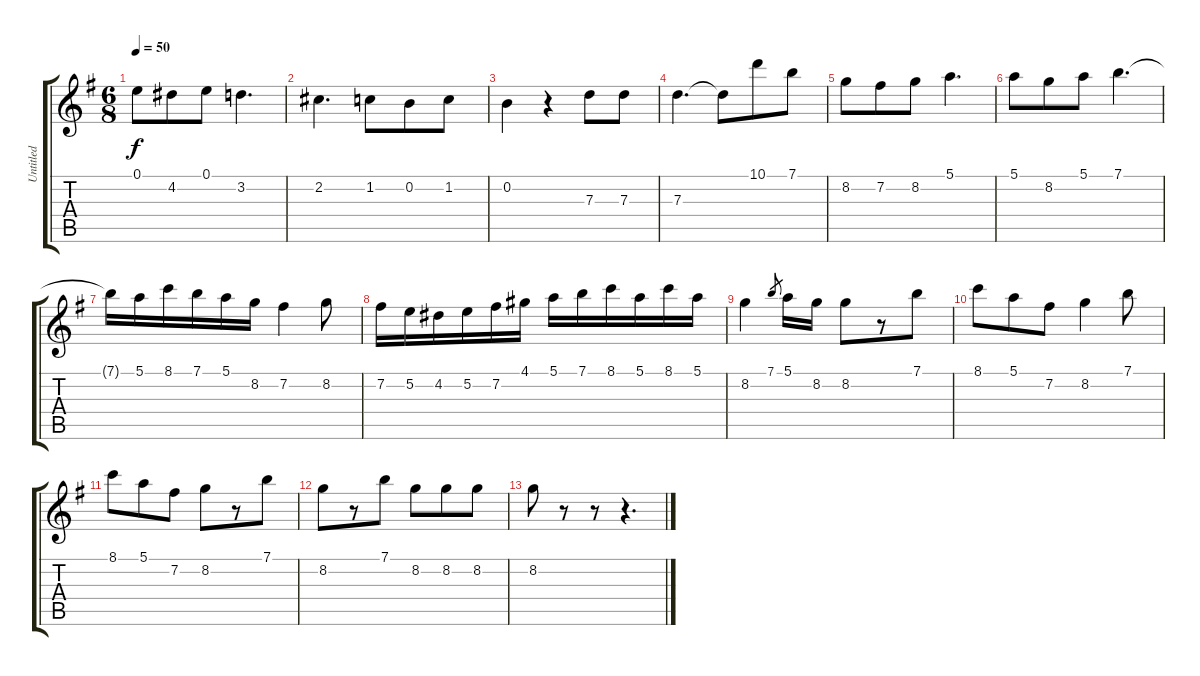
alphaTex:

\track ("Untitled" "Untitled") {instrument acousticguitarnylon}
\staff {score tabs}
\tuning (E4 B3 G3 D3 A2 E2) {hide}
\ts (6 8)
\tempo 50
\clef g2
\ks g
0.1.8{dy f} 4.2.8 0.1.8 3.2.4{d} |
2.2.4{d} 1.2.8 0.2.8 1.2.8 |
0.2.4 r.4 7.3.8 7.3.8 |
7.3.4{d} 7.3{t}.8 10.1.8 7.1.8 |
8.2.8 7.2.8 8.2.8 5.1.4{d} |
5.1.8 8.2.8 5.1.8 7.1.4{d} |
7.1{t}.16 5.1.16 8.1.16 7.1.16 5.1.16 8.2.16 7.2.4 8.2.8 |
7.2.16 5.2.16 4.2.16 5.2.16 7.2.16 4.1.16 5.1.16 7.1.16 8.1.16 5.1.16 8.1.16 5.1.16 |
8.2.4 7.1.8{gr} 5.1.16 8.2.16 8.2.8 r.8 7.1.8 |
8.1.8 5.1.8 7.2.8 8.2.4 7.1.8 |
8.1.8 5.1.8 7.2.8 8.2.8 r.8 7.1.8 |
8.2.8 r.8 7.1.8 8.2.8 8.2.8 8.2.8 |
8.2.8 r.8 r.8 r.4{d}
